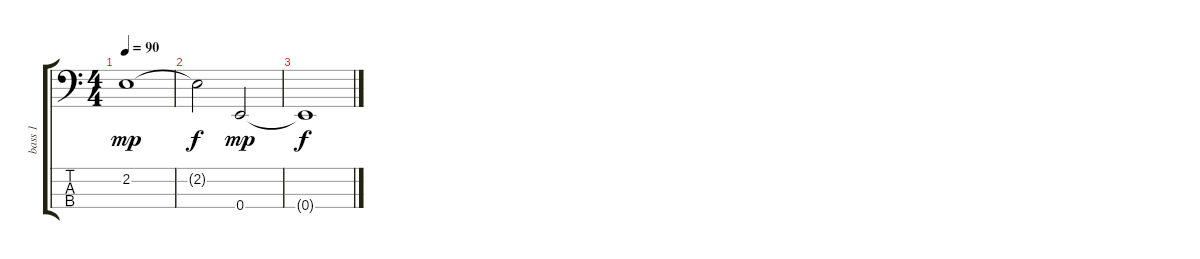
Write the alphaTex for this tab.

\track ("bass 1" "bass 1") {instrument fretlessbass}
\staff {score tabs}
\tuning (G2 D2 A1 E1) {hide}
\ts (4 4)
\tempo 90
\clef f4
\ks c
2.2.1{dy mp} |
2.2{t}.2{dy f} 0.4.2{dy mp} |
0.4{t}.1{dy f}
